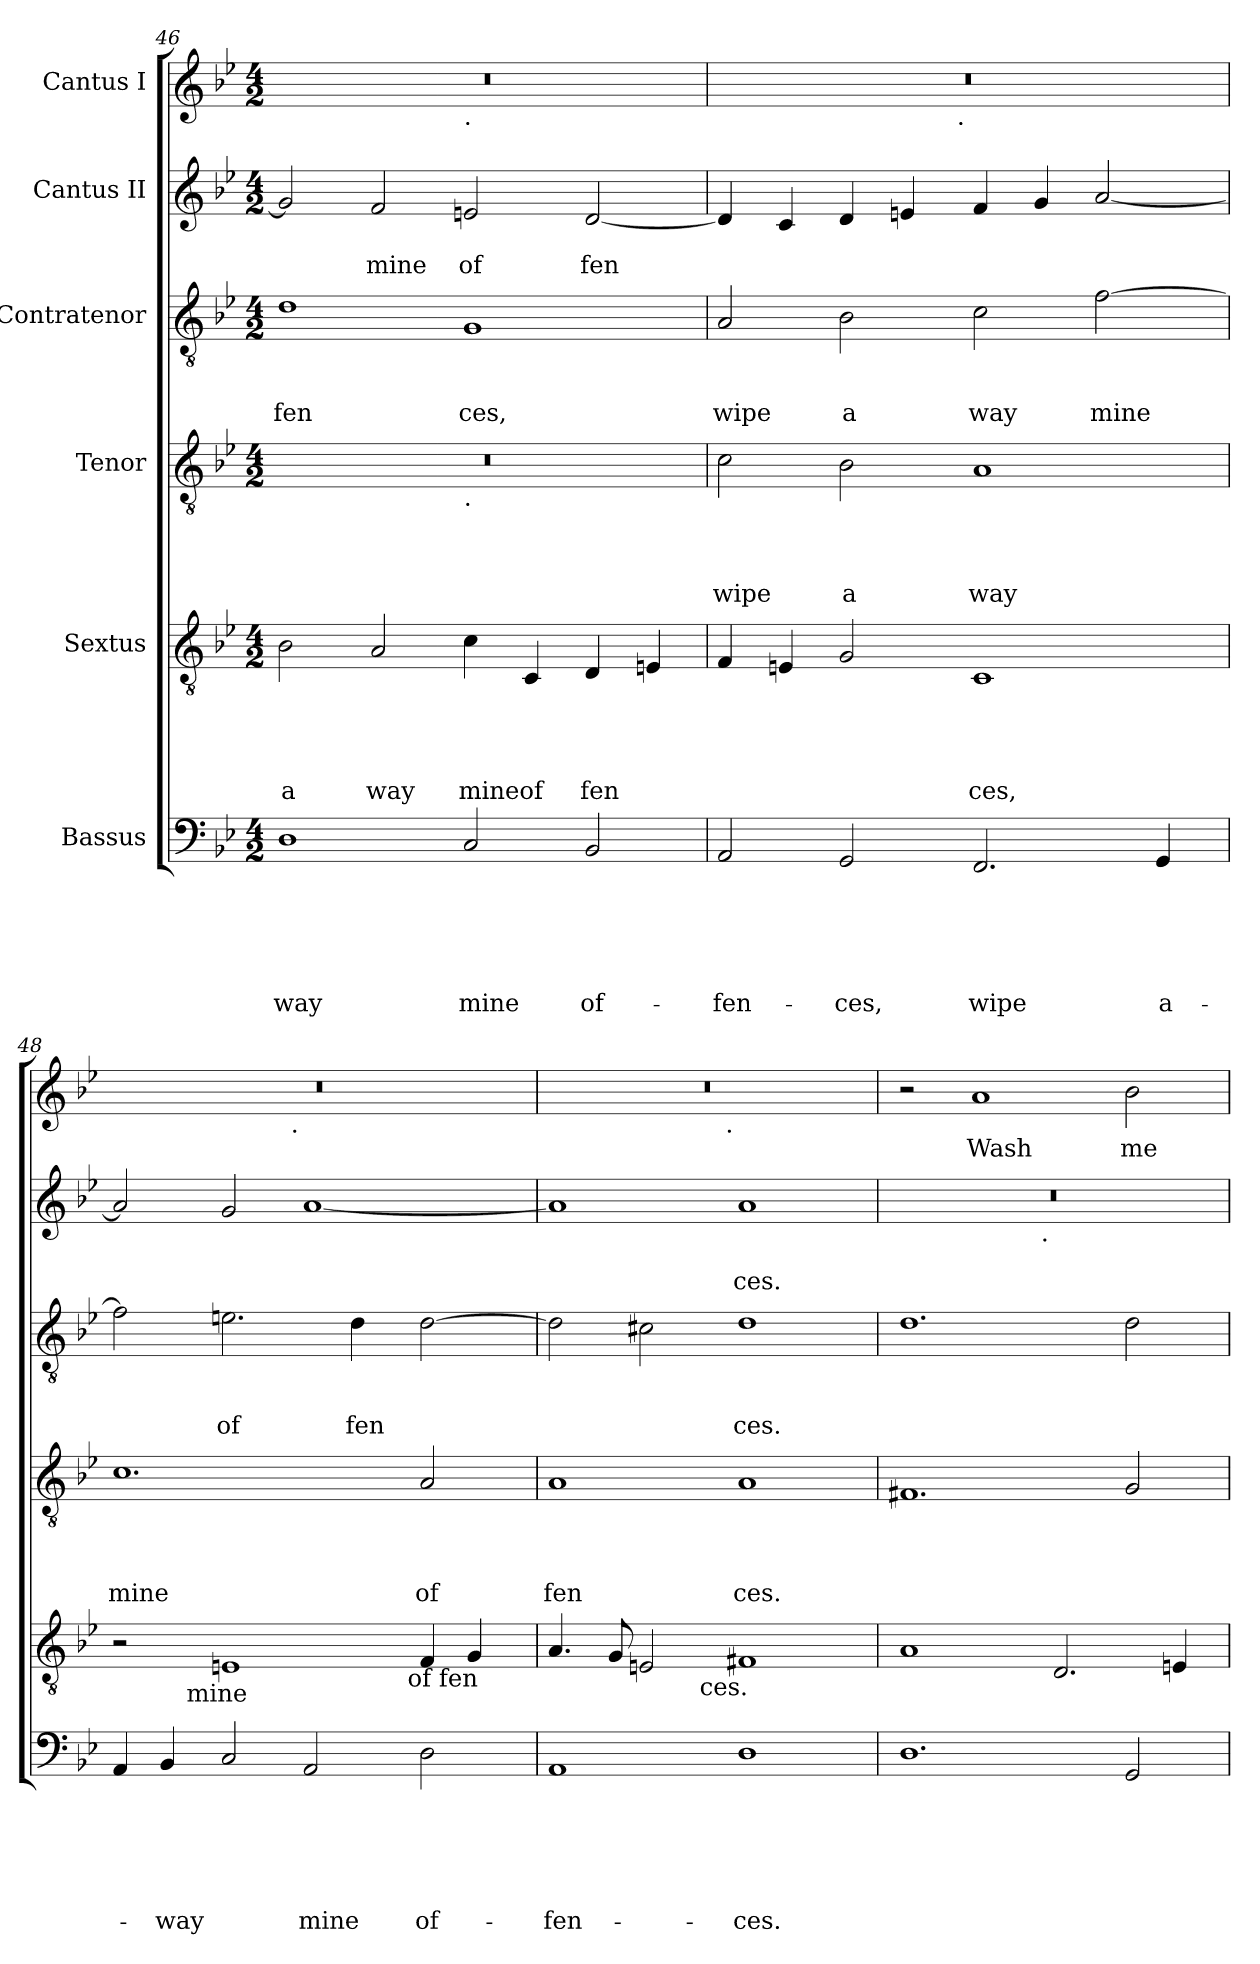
**kern	**text	**text	**text	**text	**text	**text	**kern	**text	**text	**text	**text	**text	**kern	**text	**text	**text	**text	**kern	**text	**text	**text	**kern	**text	**text	**kern	**text
*part6	*part6	*part6	*part6	*part6	*part6	*part6	*part5	*part5	*part5	*part5	*part5	*part5	*part4	*part4	*part4	*part4	*part4	*part3	*part3	*part3	*part3	*part2	*part2	*part2	*part1	*part1
*staff6	*staff6	*staff6	*staff6	*staff6	*staff6	*staff6	*staff5	*staff5	*staff5	*staff5	*staff5	*staff5	*staff4	*staff4	*staff4	*staff4	*staff4	*staff3	*staff3	*staff3	*staff3	*staff2	*staff2	*staff2	*staff1	*staff1
*I"Bassus	*	*	*	*	*	*	*I"Sextus	*	*	*	*	*	*I"Tenor	*	*	*	*	*I"Contratenor	*	*	*	*I"Cantus II	*	*	*I"Cantus I	*
*clefF4	*	*	*	*	*	*	*clefGv2	*	*	*	*	*	*clefGv2	*	*	*	*	*clefGv2	*	*	*	*clefG2	*	*	*clefG2	*
*k[b-e-]	*	*	*	*	*	*	*k[b-e-]	*	*	*	*	*	*k[b-e-]	*	*	*	*	*k[b-e-]	*	*	*	*k[b-e-]	*	*	*k[b-e-]	*
*B-:	*	*	*	*	*	*	*B-:	*	*	*	*	*	*B-:	*	*	*	*	*B-:	*	*	*	*B-:	*	*	*B-:	*
*M4/2	*	*	*	*	*	*	*M4/2	*	*	*	*	*	*M4/2	*	*	*	*	*M4/2	*	*	*	*M4/2	*	*	*M4/2	*
=46	=46	=46	=46	=46	=46	=46	=46	=46	=46	=46	=46	=46	=46	=46	=46	=46	=46	=46	=46	=46	=46	=46	=46	=46	=46	=46
!	!	!	!	!	!	!LO:LY:b	!	!	!	!	!	!LO:LY:b	!	!	!	!	!	!	!	!	!LO:LY:b	!	!	!	!	!
*	*	*	*	*	*	*	*	*	*	*	*	*	*^	*	*	*	*	*	*	*	*	*	*	*	*^	*
1D	.	.	.	.	.	-way	2B-\	.	.	.	.	a	0r	1ryy	.	.	.	.	1d	.	.	fen	2g/]	.	.	0r	1ryy	.
!	!	!	!	!	!	!	!	!	!	!	!	!LO:LY:b	!	!	!	!	!	!	!	!	!	!	!	!	!LO:LY:b	!	!	!
.	.	.	.	.	.	.	2A/	.	.	.	.	way	.	.	.	.	.	.	.	.	.	.	2f/	.	mine	.	.	.
!	!	!	!	!	!	!	!	!	!	!	!	!	!	!	!	!	!	!	!	!	!	!	!	!	!	!	!LO:TX:b:t=.	!
!	!	!	!	!	!	!	!	!	!	!	!	!	!	!LO:TX:b:t=.	!	!	!	!	!	!	!	!	!	!	!	!	!	!
!	!	!	!	!	!	!LO:LY:b	!	!	!	!	!	!LO:LY:b	!	!	!	!	!	!	!	!	!	!LO:LY:b	!	!	!LO:LY:b	!	!	!
2C/	.	.	.	.	.	mine	4c\	.	.	.	.	mine	.	1ryy	.	.	.	.	1G	.	.	ces,	2en/	.	of	.	1ryy	.
!	!	!	!	!	!	!	!	!	!	!	!	!LO:LY:b	!	!	!	!	!	!	!	!	!	!	!	!	!	!	!	!
.	.	.	.	.	.	.	4C/	.	.	.	.	of	.	.	.	.	.	.	.	.	.	.	.	.	.	.	.	.
!	!	!	!	!	!	!LO:LY:b	!	!	!	!	!	!LO:LY:b	!	!	!	!	!	!	!	!	!	!	!	!	!LO:LY:b	!	!	!
2BB-/	.	.	.	.	.	of-	4D/	.	.	.	.	fen	.	.	.	.	.	.	.	.	.	.	[<2d/	.	fen	.	.	.
.	.	.	.	.	.	.	4En/	.	.	.	.	.	.	.	.	.	.	.	.	.	.	.	.	.	.	.	.	.
=47	=47	=47	=47	=47	=47	=47	=47	=47	=47	=47	=47	=47	=47	=47	=47	=47	=47	=47	=47	=47	=47	=47	=47	=47	=47	=47	=47	=47
!	!	!	!	!	!	!LO:LY:b	!	!	!	!	!	!	!	!	!	!	!	!LO:LY:b	!	!	!	!LO:LY:b	!	!	!	!	!	!
*	*	*	*	*	*	*	*	*	*	*	*	*	*v	*v	*	*	*	*	*	*	*	*	*	*	*	*	*	*
2AA/	.	.	.	.	.	-fen-	4F/	.	.	.	.	.	2c\	.	.	.	wipe	2A/	.	.	wipe	4d/]	.	.	0r	2ryy	.
.	.	.	.	.	.	.	4En/	.	.	.	.	.	.	.	.	.	.	.	.	.	.	4c/	.	.	.	.	.
!	!	!	!	!	!	!LO:LY:b	!	!	!	!	!	!	!	!	!	!	!LO:LY:b	!	!	!	!LO:LY:b	!	!	!	!	!	!
2GG/	.	.	.	.	.	-ces,	2G/	.	.	.	.	.	2B-\	.	.	.	a	2B-\	.	.	a	4d/	.	.	.	4...ryy	.
.	.	.	.	.	.	.	.	.	.	.	.	.	.	.	.	.	.	.	.	.	.	4en/	.	.	.	.	.
!	!	!	!	!	!	!	!	!	!	!	!	!	!	!	!	!	!	!	!	!	!	!	!	!	!	!LO:TX:b:t=.	!
.	.	.	.	.	.	.	.	.	.	.	.	.	.	.	.	.	.	.	.	.	.	.	.	.	.	1ryy	.
!	!	!	!	!	!	!LO:LY:b	!	!	!	!	!	!LO:LY:b	!	!	!	!	!LO:LY:b	!	!	!	!LO:LY:b	!	!	!	!	!	!
2.FF/	.	.	.	.	.	wipe	1C	.	.	.	.	ces,	1A	.	.	.	way	2c\	.	.	way	4f/	.	.	.	.	.
.	.	.	.	.	.	.	.	.	.	.	.	.	.	.	.	.	.	.	.	.	.	4g/	.	.	.	.	.
!	!	!	!	!	!	!	!	!	!	!	!	!	!	!	!	!	!	!	!	!	!LO:LY:b	!	!	!	!	!	!
.	.	.	.	.	.	.	.	.	.	.	.	.	.	.	.	.	.	[<2f\	.	.	mine	[<2a/	.	.	.	.	.
!	!	!	!	!	!	!LO:LY:b	!	!	!	!	!	!	!	!	!	!	!	!	!	!	!	!	!	!	!	!	!
4GG/	.	.	.	.	.	a-	.	.	.	.	.	.	.	.	.	.	.	.	.	.	.	.	.	.	.	.	.
.	.	.	.	.	.	.	.	.	.	.	.	.	.	.	.	.	.	.	.	.	.	.	.	.	.	32ryy	.
!!LO:PB:g=z	!!
=48	=48	=48	=48	=48	=48	=48	=48	=48	=48	=48	=48	=48	=48	=48	=48	=48	=48	=48	=48	=48	=48	=48	=48	=48	=48	=48	=48
!	!	!	!	!	!	!	!	!	!	!	!	!	!	!	!	!	!LO:LY:b	!	!	!	!	!	!	!	!	!	!
*	*	*	*	*	*	*	*^	*	*	*	*	*	*	*	*	*	*	*	*	*	*	*	*	*	*	*	*
*	*	*	*	*	*	*	*	*^	*	*	*	*	*	*	*	*	*	*	*	*	*	*	*	*	*	*	*	*
4AA/	.	.	.	.	.	.	2r	4ryy	1ryy	.	.	.	.	.	1.c	.	.	.	mine	2f\]	.	.	.	2a/]	.	.	0r	2ryy	.
!	!	!	!	!	!	!LO:LY:b	!	!	!	!	!	!	!	!	!	!	!	!	!	!	!	!	!	!	!	!	!	!	!
4BB-/	.	.	.	.	.	-way	.	16.ryy	.	.	.	.	.	.	.	.	.	.	.	.	.	.	.	.	.	.	.	.	.
!	!	!	!	!	!	!	!	!LO:TX:b:t=mine	!	!	!	!	!	!	!	!	!	!	!	!	!	!	!	!	!	!	!	!	!
.	.	.	.	.	.	.	.	1ryy	.	.	.	.	.	.	.	.	.	.	.	.	.	.	.	.	.	.	.	.	.
!	!	!	!	!	!	!	!	!	!	!	!	!	!	!	!	!	!	!	!	!	!	!	!LO:LY:b	!	!	!	!	!	!
2C/	.	.	.	.	.	.	1En	.	.	.	.	.	.	.	.	.	.	.	.	2.en\	.	.	of	2g/	.	.	.	4...ryy	.
!	!	!	!	!	!	!	!	!	!	!	!	!	!	!	!	!	!	!	!	!	!	!	!	!	!	!	!	!LO:TX:b:t=.	!
.	.	.	.	.	.	.	.	.	.	.	.	.	.	.	.	.	.	.	.	.	.	.	.	.	.	.	.	1ryy	.
!	!	!	!	!	!	!LO:LY:b	!	!	!	!	!	!	!	!	!	!	!	!	!	!	!	!	!	!	!	!	!	!	!
2AA/	.	.	.	.	.	mine	.	.	4...ryy	.	.	.	.	.	.	.	.	.	.	.	.	.	.	[<1a	.	.	.	.	.
!	!	!	!	!	!	!	!	!	!	!	!	!	!	!	!	!	!	!	!	!	!	!	!LO:LY:b	!	!	!	!	!	!
.	.	.	.	.	.	.	.	.	.	.	.	.	.	.	.	.	.	.	.	4d\	.	.	fen	.	.	.	.	.	.
.	.	.	.	.	.	.	.	2ryy	.	.	.	.	.	.	.	.	.	.	.	.	.	.	.	.	.	.	.	.	.
!	!	!	!	!	!	!	!	!	!LO:TX:b:t=of fen	!	!	!	!	!	!	!	!	!	!	!	!	!	!	!	!	!	!	!	!
.	.	.	.	.	.	.	.	.	2ryy	.	.	.	.	.	.	.	.	.	.	.	.	.	.	.	.	.	.	.	.
!	!	!	!	!	!	!LO:LY:b	!	!	!	!	!	!	!	!	!	!	!	!	!LO:LY:b	!	!	!	!	!	!	!	!	!	!
2D\	.	.	.	.	.	of-	4F/	.	.	.	.	.	.	.	2A/	.	.	.	of	[>2d\	.	.	.	.	.	.	.	.	.
.	.	.	.	.	.	.	4G/	.	.	.	.	.	.	.	.	.	.	.	.	.	.	.	.	.	.	.	.	.	.
.	.	.	.	.	.	.	.	8ryy	.	.	.	.	.	.	.	.	.	.	.	.	.	.	.	.	.	.	.	.	.
.	.	.	.	.	.	.	.	32ryy	32ryy	.	.	.	.	.	.	.	.	.	.	.	.	.	.	.	.	.	.	32ryy	.
=49	=49	=49	=49	=49	=49	=49	=49	=49	=49	=49	=49	=49	=49	=49	=49	=49	=49	=49	=49	=49	=49	=49	=49	=49	=49	=49	=49	=49	=49
!	!	!	!	!	!	!LO:LY:b	!	!	!	!	!	!	!	!	!	!	!	!	!LO:LY:b	!	!	!	!	!	!	!	!	!	!
*	*	*	*	*	*	*	*	*v	*v	*	*	*	*	*	*	*	*	*	*	*	*	*	*	*	*	*	*	*	*
1AA	.	.	.	.	.	-fen-	4.A/	2..ryy	.	.	.	.	.	1A	.	.	.	fen	2d\]	.	.	.	1a]	.	.	0r	2ryy	.
.	.	.	.	.	.	.	8G/	.	.	.	.	.	.	.	.	.	.	.	.	.	.	.	.	.	.	.	.	.
.	.	.	.	.	.	.	2En/	.	.	.	.	.	.	.	.	.	.	.	2c#X\	.	.	.	.	.	.	.	4...ryy	.
!	!	!	!	!	!	!	!	!LO:TX:b:t=ces.	!	!	!	!	!	!	!	!	!	!	!	!	!	!	!	!	!	!	!	!
.	.	.	.	.	.	.	.	1ryy	.	.	.	.	.	.	.	.	.	.	.	.	.	.	.	.	.	.	.	.
!	!	!	!	!	!	!	!	!	!	!	!	!	!	!	!	!	!	!	!	!	!	!	!	!	!	!	!LO:TX:b:t=.	!
.	.	.	.	.	.	.	.	.	.	.	.	.	.	.	.	.	.	.	.	.	.	.	.	.	.	.	1ryy	.
!	!	!	!	!	!	!LO:LY:b	!	!	!	!	!	!	!	!	!	!	!	!LO:LY:b	!	!	!	!LO:LY:b	!	!	!LO:LY:b	!	!	!
1D	.	.	.	.	.	-ces.	1F#X	.	.	.	.	.	.	1A	.	.	.	ces.	1d	.	.	ces.	1a	.	ces.	.	.	.
.	.	.	.	.	.	.	.	8ryy	.	.	.	.	.	.	.	.	.	.	.	.	.	.	.	.	.	.	.	.
.	.	.	.	.	.	.	.	.	.	.	.	.	.	.	.	.	.	.	.	.	.	.	.	.	.	.	32ryy	.
=50	=50	=50	=50	=50	=50	=50	=50	=50	=50	=50	=50	=50	=50	=50	=50	=50	=50	=50	=50	=50	=50	=50	=50	=50	=50	=50	=50	=50
!	!	!	!	!	!	!	!	!	!	!	!	!	!	!	!	!	!	!	!	!	!	!	!	!	!	!LO:TX:a:t=Versus	!	!
*	*	*	*	*	*	*	*v	*v	*	*	*	*	*	*	*	*	*	*	*	*	*	*	*^	*	*	*v	*v	*
1.D	.	.	.	.	.	.	1A	.	.	.	.	.	1.F#X	.	.	.	.	1.d	.	.	.	0r	2ryy	.	.	2r	.
!	!	!	!	!	!	!	!	!	!	!	!	!	!	!	!	!	!	!	!	!	!	!	!	!	!	!	!LO:LY:b
.	.	.	.	.	.	.	.	.	.	.	.	.	.	.	.	.	.	.	.	.	.	.	4...ryy	.	.	1a	Wash
!	!	!	!	!	!	!	!	!	!	!	!	!	!	!	!	!	!	!	!	!	!	!	!LO:TX:b:t=.	!	!	!	!
.	.	.	.	.	.	.	.	.	.	.	.	.	.	.	.	.	.	.	.	.	.	.	1ryy	.	.	.	.
.	.	.	.	.	.	.	2.D/	.	.	.	.	.	.	.	.	.	.	.	.	.	.	.	.	.	.	.	.
!	!	!	!	!	!	!	!	!	!	!	!	!	!	!	!	!	!	!	!	!	!	!	!	!	!	!	!LO:LY:b
2GG/	.	.	.	.	.	.	.	.	.	.	.	.	2G/	.	.	.	.	2d\	.	.	.	.	.	.	.	2b-\	me
.	.	.	.	.	.	.	4En/	.	.	.	.	.	.	.	.	.	.	.	.	.	.	.	.	.	.	.	.
.	.	.	.	.	.	.	.	.	.	.	.	.	.	.	.	.	.	.	.	.	.	.	32ryy	.	.	.	.
*	*	*	*	*	*	*	*	*	*	*	*	*	*	*	*	*	*	*	*	*	*	*v	*v	*	*	*	*
=	=	=	=	=	=	=	=	=	=	=	=	=	=	=	=	=	=	=	=	=	=	=	=	=	=	=
*-	*-	*-	*-	*-	*-	*-	*-	*-	*-	*-	*-	*-	*-	*-	*-	*-	*-	*-	*-	*-	*-	*-	*-	*-	*-	*-
